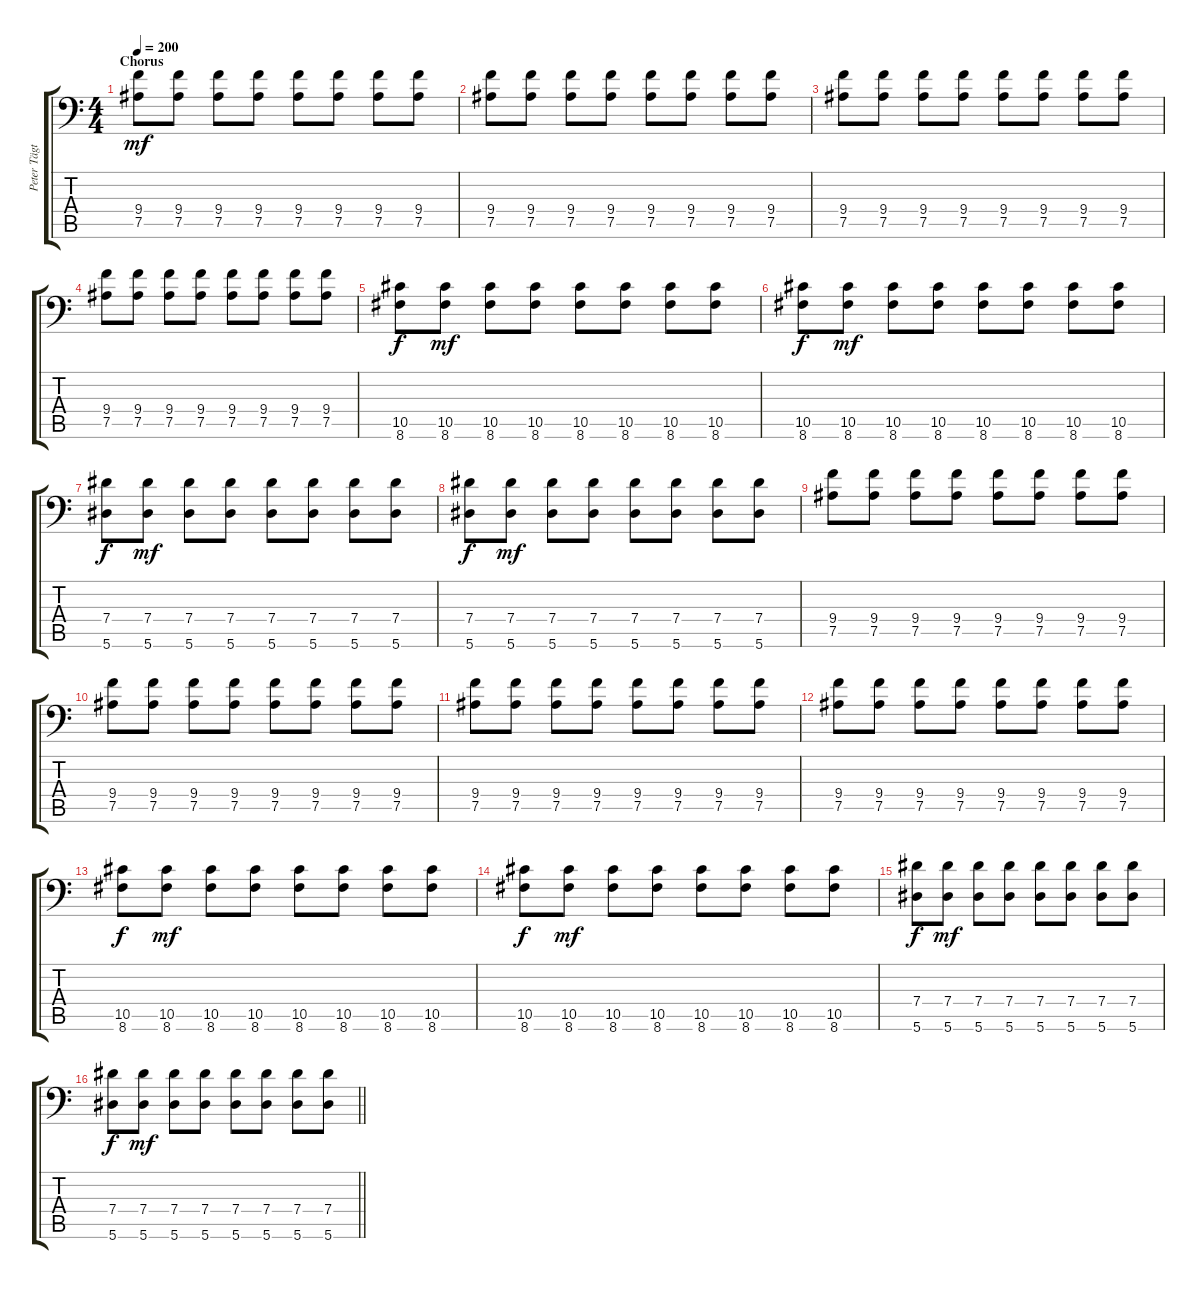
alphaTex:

\track ("Peter Tägtgren " "Peter Tägt") {instrument distortionguitar}
\staff {score tabs}
\tuning (Bb3 F3 Db3 Ab2 Eb2 Bb1) {hide}
\ts (4 4)
\section ("" "Chorus")
\tempo 200
\clef f4
\ks c
(9.4 7.5).8{dy mf} (9.4 7.5).8 (9.4 7.5).8 (9.4 7.5).8 (9.4 7.5).8 (9.4 7.5).8 (9.4 7.5).8 (9.4 7.5).8 |
(9.4 7.5).8 (9.4 7.5).8 (9.4 7.5).8 (9.4 7.5).8 (9.4 7.5).8 (9.4 7.5).8 (9.4 7.5).8 (9.4 7.5).8 |
(9.4 7.5).8 (9.4 7.5).8 (9.4 7.5).8 (9.4 7.5).8 (9.4 7.5).8 (9.4 7.5).8 (9.4 7.5).8 (9.4 7.5).8 |
(9.4 7.5).8 (9.4 7.5).8 (9.4 7.5).8 (9.4 7.5).8 (9.4 7.5).8 (9.4 7.5).8 (9.4 7.5).8 (9.4 7.5).8 |
(10.5 8.6).8{dy f} (10.5 8.6).8{dy mf} (10.5 8.6).8 (10.5 8.6).8 (10.5 8.6).8 (10.5 8.6).8 (10.5 8.6).8 (10.5 8.6).8 |
(10.5 8.6).8{dy f} (10.5 8.6).8{dy mf} (10.5 8.6).8 (10.5 8.6).8 (10.5 8.6).8 (10.5 8.6).8 (10.5 8.6).8 (10.5 8.6).8 |
(7.4 5.6).8{dy f} (7.4 5.6).8{dy mf} (7.4 5.6).8 (7.4 5.6).8 (7.4 5.6).8 (7.4 5.6).8 (7.4 5.6).8 (7.4 5.6).8 |
(7.4 5.6).8{dy f} (7.4 5.6).8{dy mf} (7.4 5.6).8 (7.4 5.6).8 (7.4 5.6).8 (7.4 5.6).8 (7.4 5.6).8 (7.4 5.6).8 |
(9.4 7.5).8 (9.4 7.5).8 (9.4 7.5).8 (9.4 7.5).8 (9.4 7.5).8 (9.4 7.5).8 (9.4 7.5).8 (9.4 7.5).8 |
(9.4 7.5).8 (9.4 7.5).8 (9.4 7.5).8 (9.4 7.5).8 (9.4 7.5).8 (9.4 7.5).8 (9.4 7.5).8 (9.4 7.5).8 |
(9.4 7.5).8 (9.4 7.5).8 (9.4 7.5).8 (9.4 7.5).8 (9.4 7.5).8 (9.4 7.5).8 (9.4 7.5).8 (9.4 7.5).8 |
(9.4 7.5).8 (9.4 7.5).8 (9.4 7.5).8 (9.4 7.5).8 (9.4 7.5).8 (9.4 7.5).8 (9.4 7.5).8 (9.4 7.5).8 |
(10.5 8.6).8{dy f} (10.5 8.6).8{dy mf} (10.5 8.6).8 (10.5 8.6).8 (10.5 8.6).8 (10.5 8.6).8 (10.5 8.6).8 (10.5 8.6).8 |
(10.5 8.6).8{dy f} (10.5 8.6).8{dy mf} (10.5 8.6).8 (10.5 8.6).8 (10.5 8.6).8 (10.5 8.6).8 (10.5 8.6).8 (10.5 8.6).8 |
(7.4 5.6).8{dy f} (7.4 5.6).8{dy mf} (7.4 5.6).8 (7.4 5.6).8 (7.4 5.6).8 (7.4 5.6).8 (7.4 5.6).8 (7.4 5.6).8 |
\barLineRight lightlight
(7.4 5.6).8{dy f} (7.4 5.6).8{dy mf} (7.4 5.6).8 (7.4 5.6).8 (7.4 5.6).8 (7.4 5.6).8 (7.4 5.6).8 (7.4 5.6).8
